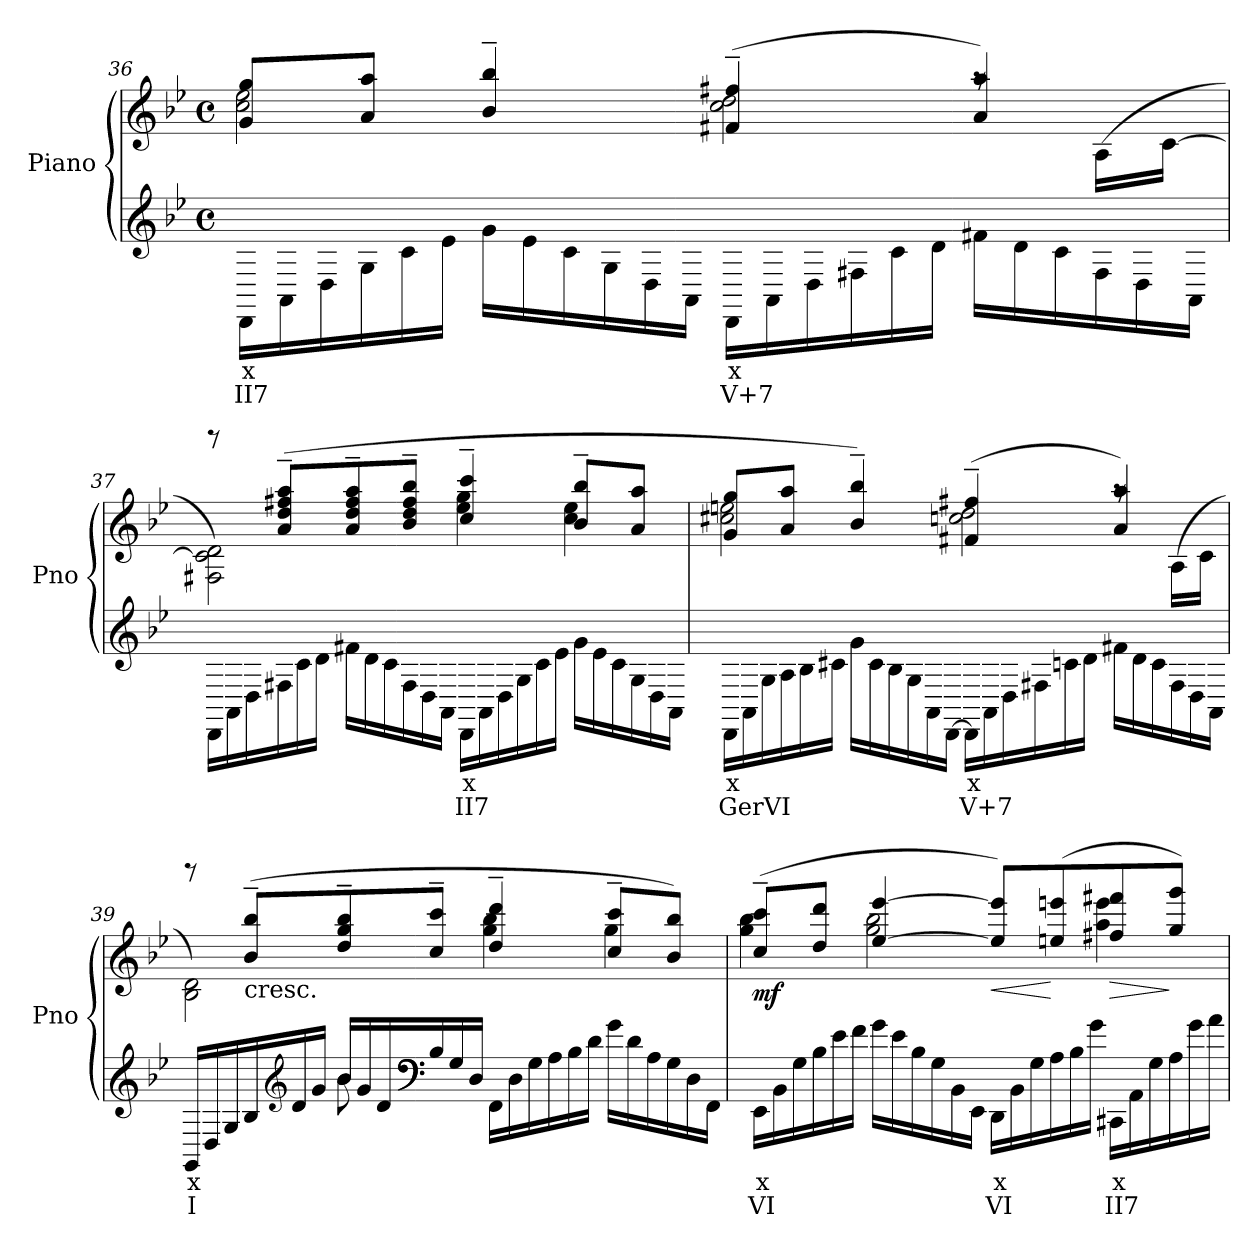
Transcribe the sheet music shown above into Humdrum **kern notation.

**kern	**text	**text	**kern	**dynam
*part1	*part1	*part1	*part1	*part1
*staff2	*staff2	*staff2	*staff1	*staff1/2
*I"Piano	*	*	*	*
*I'Pno	*	*	*	*
!!LO:PB:g=z
*clefG2	*	*	*clefG2	*
*k[b-e-]	*	*	*k[b-e-]	*
*B-:	*	*	*B-:	*
*M4/4	*	*	*M4/4	*
*met(c)	*	*	*met(c)	*
=36	=36	=36	=36	=36
*^	*	*	*	*
*	*Xtuplet	*	*	*	*
!	!	!LO:LY:b	!	!	!
*	*	*	*	*^	*
*	*	*	*	*	*^	*
2.ryy	24DD\LL	x	II7	8g/ 8gg/L	2cc\ 2ee-\	2.ryy	.
.	24AA\	.	.	.	.	.	.
.	24D\	.	.	.	.	.	.
.	24G\	.	.	8a/ 8aa/J	.	.	.
.	24c\	.	.	.	.	.	.
.	24e-\JJ	.	.	.	.	.	.
.	24g\LL	.	.	4b-/~ 4bb-/~	.	.	.
.	24e-\	.	.	.	.	.	.
.	24c\	.	.	.	.	.	.
.	24G\	.	.	.	.	.	.
.	24D\	.	.	.	.	.	.
.	24AA\JJ	.	.	.	.	.	.
!	!	!LO:LY:b	!	!	!	!	!
.	24DD\LL	x	V+7	(>4f#X/~ 4ff#X/~	2cc\ 2dd\	.	.
.	24AA\	.	.	.	.	.	.
.	24D\	.	.	.	.	.	.
.	24F#X\	.	.	.	.	.	.
.	24c\	.	.	.	.	.	.
.	24d\JJ	.	.	.	.	.	.
4ryy	24f#X\LL	.	.	4a/ 4aa/)	.	8raa	.
.	24d\	.	.	.	.	.	.
.	24c\	.	.	.	.	.	.
.	24F#\	.	.	.	.	(<16A\LL	.
.	24D\	.	.	.	.	.	.
.	.	.	.	.	.	[16c\JJ	.
.	24AA\JJ	.	.	.	.	.	.
*v	*v	*	*	*	*	*	*
*	*	*	*	*v	*v	*
!!LO:LB:g=z
=37	=37	=37	=37	=37	=37
24DD\LL	.	.	8rdddd	2F#X\ 2c\] 2d\)	.
24AA\	.	.	.	.	.
24D\	.	.	.	.	.
24F#X\	.	.	(>8a/~ 8dd/~ 8ff#X/~ 8aa/~L	.	.
24c\	.	.	.	.	.
24d\JJ	.	.	.	.	.
24f#X\LL	.	.	8a/~ 8dd/~ 8ff#/~ 8aa/~	.	.
24d\	.	.	.	.	.
24c\	.	.	.	.	.
24F#\	.	.	8b-/~ 8dd/~ 8ff#/~ 8bb-/~J	.	.
24D\	.	.	.	.	.
24AA\JJ	.	.	.	.	.
!	!LO:LY:b	!	!	!	!
24DD\LL	x	II7	4cc/~ 4ccc/~	4ee-\ 4gg\	.
24AA\	.	.	.	.	.
24D\	.	.	.	.	.
24G\	.	.	.	.	.
24c\	.	.	.	.	.
24e-\JJ	.	.	.	.	.
24g\LL	.	.	8b-/~ 8bb-/~L	4cc\ 4ee-\	.
24e-\	.	.	.	.	.
24c\	.	.	.	.	.
24G\	.	.	8a/ 8aa/J	.	.
24D\	.	.	.	.	.
24AA\JJ	.	.	.	.	.
*	*	*	*v	*v	*
!!LO:LB:g=z
=38	=38	=38	=38	=38
*^	*	*	*	*
!	!	!LO:LY:b	!	!	!
*	*	*	*	*^	*
*	*	*	*	*	*^	*
2.ryy	24DD\LL	x	GerVI	8g/ 8gg/L	2cc#X\ 2een\	2.ryy	.
.	24AA\	.	.	.	.	.	.
.	24G\	.	.	.	.	.	.
.	24A\	.	.	8a/ 8aa/J	.	.	.
.	24B-\	.	.	.	.	.	.
.	24c#X\JJ	.	.	.	.	.	.
.	24g\LL	.	.	4b-/~ 4bb-/~)	.	.	.
.	24c#\	.	.	.	.	.	.
.	24B-\	.	.	.	.	.	.
.	24G\	.	.	.	.	.	.
.	24AA\	.	.	.	.	.	.
.	[24DD\JJ	.	.	.	.	.	.
!	!	!LO:LY:b	!	!	!	!	!
.	24DD\LL]	x	V+7	(>4f#X/~ 4ff#X/~	2ccn\ 2dd\	.	.
.	24AA\	.	.	.	.	.	.
.	24D\	.	.	.	.	.	.
.	24F#X\	.	.	.	.	.	.
.	24cn\	.	.	.	.	.	.
.	24d\JJ	.	.	.	.	.	.
4ryy	24f#X\LL	.	.	4a/ 4aa/)	.	8raa	.
.	24d\	.	.	.	.	.	.
.	24c\	.	.	.	.	.	.
.	24F#\	.	.	.	.	(<16A\LL	.
.	24D\	.	.	.	.	.	.
.	.	.	.	.	.	16c\JJ	.
.	24AA\JJ	.	.	.	.	.	.
!!LO:LB:g=z	!!	!!
=39	=39	=39	=39	=39	=39	=39	=39
!	!	!LO:LY:b	!	!	!	!	!
24GG/LL	4ryy	x	I	8rdddd	2B-\ 2d\)	4ryy	.
24D/	.	.	.	.	.	.	.
24G/	.	.	.	.	.	.	.
!	!	!	!	!LO:TX:b:t=cresc.	!	!	!
24B-/	.	.	.	(>8b-/~ 8bb-/~L	.	.	.
*clefG2	*	*	*	*	*	*	*
24d/	.	.	.	.	.	.	.
24g/JJ	.	.	.	.	.	.	.
24b-/LL	8b-\	.	.	8dd/~ 8gg/~ 8bb-/~	.	8ryy	.
24g/	.	.	.	.	.	.	.
24d/	.	.	.	.	.	.	.
*clefF4	*	*	*	*	*	*	*
24B-/	2ryy	.	.	8cc/~ 8ccc/~J	.	2ryy	.
24G/	.	.	.	.	.	.	.
24D/JJ	.	.	.	.	.	.	.
24FF\LL	.	.	.	4dd/~ 4ddd/~	4gg\ 4bb-\	.	.
24D\	.	.	.	.	.	.	.
24G\	.	.	.	.	.	.	.
24A\	.	.	.	.	.	.	.
24B-\	.	.	.	.	.	.	.
24d\JJ	.	.	.	.	.	.	.
24g\LL	.	.	.	8cc/~ 8ccc/~L	4gg\	.	.
24d\	.	.	.	.	.	.	.
24A\	.	.	.	.	.	.	.
24G\	8ryy	.	.	8b-/ 8bb-/J)	.	8ryy	.
24D\	.	.	.	.	.	.	.
24FF\JJ	.	.	.	.	.	.	.
*v	*v	*	*	*	*	*	*
*	*	*	*v	*v	*v	*
!!LO:PB:g=z
=40	=40	=40	=40	=40
!	!LO:LY:b	!	!	!LO:DY:b
*	*	*	*^	*
24EE-\LL	x	VI	(>8cc/~ 8ccc/~L	4gg\ 4bb-\	mf
24BB-\	.	.	.	.	.
24G\	.	.	.	.	.
24B-\	.	.	8dd/ 8ddd/J	.	.
24e-\	.	.	.	.	.
24f\JJ	.	.	.	.	.
24g\LL	.	.	[4ee-/ [4eee-/	2gg\ 2bb-\	.
24e-\	.	.	.	.	.
24B-\	.	.	.	.	.
24G\	.	.	.	.	.
24BB-\	.	.	.	.	.
24EE-\JJ	.	.	.	.	.
!	!LO:LY:b	!	!	!	!LO:HP:b
24DD\LL	x	VI	8ee-/] 8eee-/]L)	.	<
24BB-\	.	.	.	.	.
24G\	.	.	.	.	.
24A\	.	.	(>8een/ 8eeen/	.	[
24B-\	.	.	.	.	.
24g\JJ	.	.	.	.	.
!	!LO:LY:b	!	!	!	!LO:HP:b
24CC#X\LL	x	II7	8ff#X/ 8fff#X/	4aa\ 4eee\	>
24AA\	.	.	.	.	.
24G\	.	.	.	.	.
24A\	.	.	8gg/ 8ggg/J)	.	]
24g\	.	.	.	.	.
24a\JJ	.	.	.	.	.
*	*	*	*v	*v	*
=	=	=	=	=
*-	*-	*-	*-	*-
